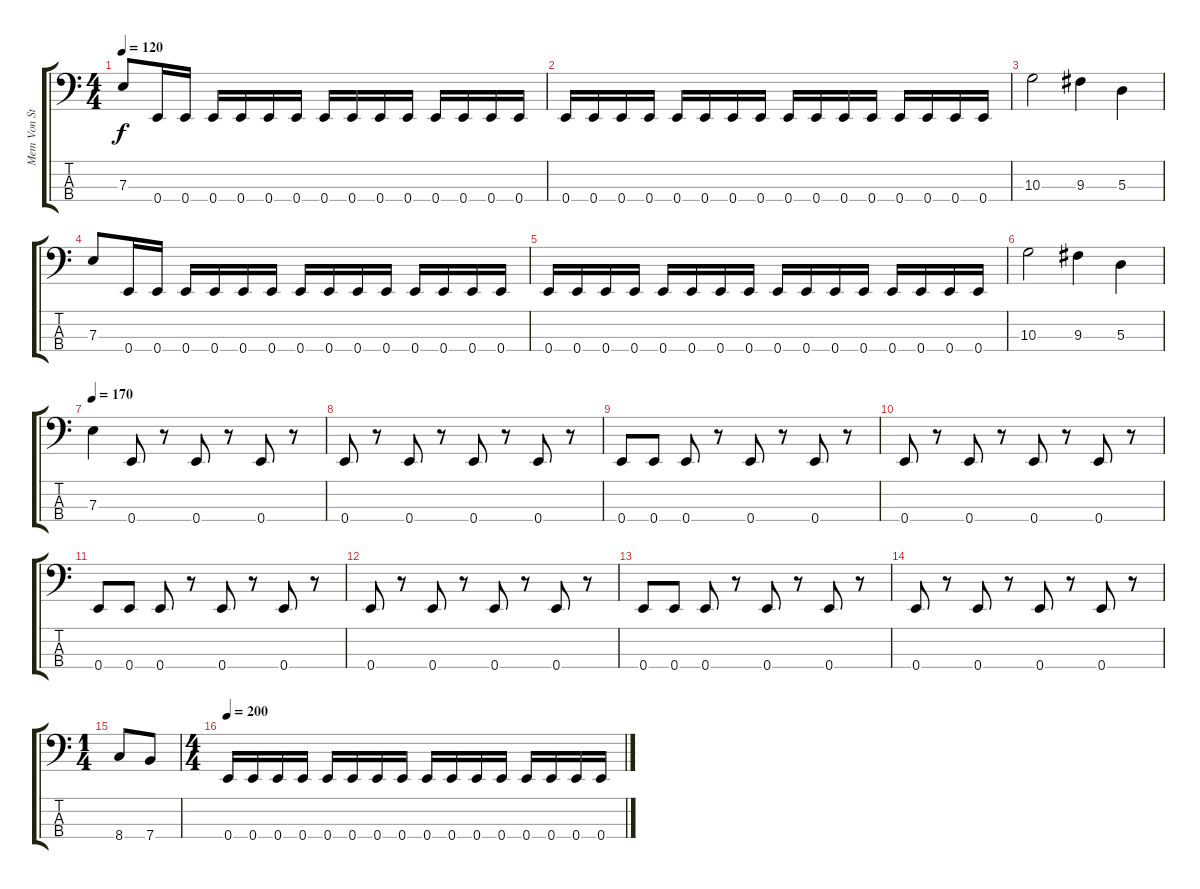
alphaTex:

\track ("Mem Von Stein (Bass)" "Mem Von St") {instrument electricbasspick}
\staff {score tabs}
\tuning (G2 D2 A1 E1) {hide}
\ts (4 4)
\tempo 120
\clef f4
\ks c
7.3.8{dy f} 0.4.16 0.4.16 0.4.16 0.4.16 0.4.16 0.4.16 0.4.16 0.4.16 0.4.16 0.4.16 0.4.16 0.4.16 0.4.16 0.4.16 |
0.4.16 0.4.16 0.4.16 0.4.16 0.4.16 0.4.16 0.4.16 0.4.16 0.4.16 0.4.16 0.4.16 0.4.16 0.4.16 0.4.16 0.4.16 0.4.16 |
10.3.2 9.3.4 5.3.4 |
7.3.8 0.4.16 0.4.16 0.4.16 0.4.16 0.4.16 0.4.16 0.4.16 0.4.16 0.4.16 0.4.16 0.4.16 0.4.16 0.4.16 0.4.16 |
0.4.16 0.4.16 0.4.16 0.4.16 0.4.16 0.4.16 0.4.16 0.4.16 0.4.16 0.4.16 0.4.16 0.4.16 0.4.16 0.4.16 0.4.16 0.4.16 |
10.3.2 9.3.4 5.3.4 |
\tempo 170
7.3.4 0.4.8 r.8 0.4.8 r.8 0.4.8 r.8 |
0.4.8 r.8 0.4.8 r.8 0.4.8 r.8 0.4.8 r.8 |
0.4.8 0.4.8 0.4.8 r.8 0.4.8 r.8 0.4.8 r.8 |
0.4.8 r.8 0.4.8 r.8 0.4.8 r.8 0.4.8 r.8 |
0.4.8 0.4.8 0.4.8 r.8 0.4.8 r.8 0.4.8 r.8 |
0.4.8 r.8 0.4.8 r.8 0.4.8 r.8 0.4.8 r.8 |
0.4.8 0.4.8 0.4.8 r.8 0.4.8 r.8 0.4.8 r.8 |
0.4.8 r.8 0.4.8 r.8 0.4.8 r.8 0.4.8 r.8 |
\ts (1 4)
8.4.8 7.4.8 |
\ts (4 4)
\tempo 200
0.4.16 0.4.16 0.4.16 0.4.16 0.4.16 0.4.16 0.4.16 0.4.16 0.4.16 0.4.16 0.4.16 0.4.16 0.4.16 0.4.16 0.4.16 0.4.16
